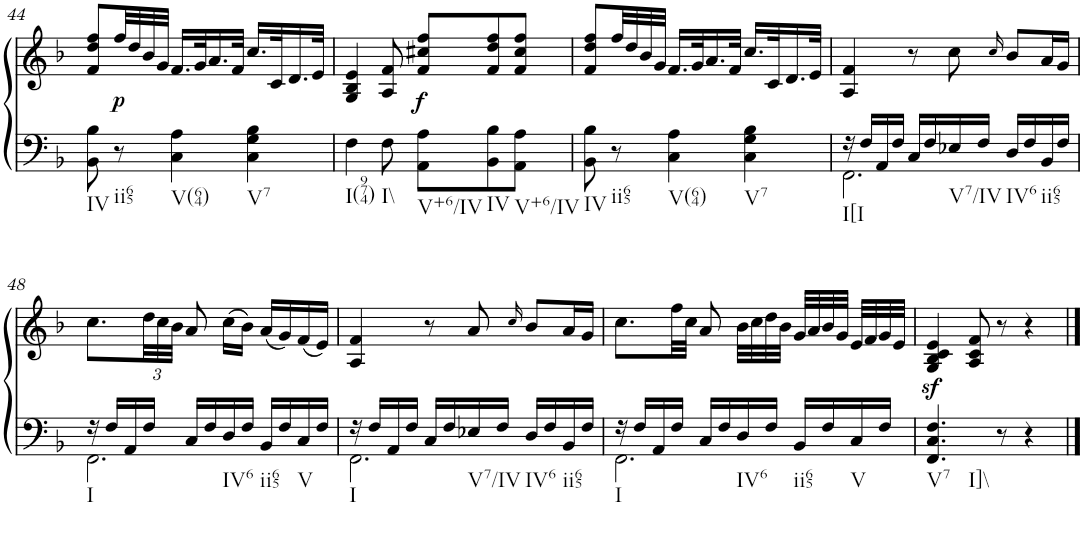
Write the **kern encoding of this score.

**kern	**kern	**dynam
*part1	*part1	*part1
*staff2	*staff1	*staff1/2
*I"Piano	*	*
*I'Pno.	*	*
!!LO:PB:g=z
*clefF4	*clefG2	*
*k[b-]	*k[b-]	*
*F:	*F:	*
*M3/4	*M3/4	*
=44	=44	=44
!LO:TX:b:t=IV	!	!
8BB-\ 8B-\	8f/ 8dd/ 8ff/L	.
!LO:TX:b:t=ii65	!	!
!	!	!LO:DY:b
8r	32ff/LL	p
.	32dd/	.
.	32b-/	.
.	32g/JJJ	.
!LO:TX:b:t=V(64)	!	!
4C\ 4A\	16.f/LL	.
.	32g/K	.
.	16.a/	.
.	32f/JJk	.
!LO:TX:b:t=V7	!	!
4C\ 4G\ 4B-\	16.cc/LL	.
.	32c/K	.
.	16.d/	.
.	32e/JJk	.
=45	=45	=45
!LO:TX:b:t=I(974)	!	!
4F\	4G/ 4B-/ 4e/	.
!LO:TX:b:t=I\\	!	!
8F\	8A/ 8f/	.
!LO:TX:b:t=V+6/IV	!	!
!	!	!LO:DY:b
8AA\ 8A\L	8f/ 8cc#X/ 8ff/L	f
!LO:TX:b:t=IV	!	!
8BB-\ 8B-\	8f/ 8dd/ 8ff/	.
!LO:TX:b:t=V+6/IV	!	!
8AA\ 8A\J	8f/ 8cc#/ 8ff/J	.
=46	=46	=46
!LO:TX:b:t=IV	!	!
8BB-\ 8B-\	8f/ 8dd/ 8ff/L	.
!LO:TX:b:t=ii65	!	!
8r	32ff/LL	.
.	32dd/	.
.	32b-/	.
.	32g/JJJ	.
!LO:TX:b:t=V(64)	!	!
4C\ 4A\	16.f/LL	.
.	32g/K	.
.	16.a/	.
.	32f/JJk	.
!LO:TX:b:t=V7	!	!
4C\ 4G\ 4B-\	16.cc/LL	.
.	32c/K	.
.	16.d/	.
.	32e/JJk	.
=47	=47	=47
*^	*	*
!LO:TX:b:t=I[I	!	!	!
16r	2.FF\	4A/ 4f/	.
16F/LL	.	.	.
16AA/	.	.	.
16F/JJ	.	.	.
16C/LL	.	8r	.
16F/	.	.	.
!LO:TX:b:t=V7/IV	!	!	!
16E-X/	.	8cc\	.
16F/JJ	.	.	.
.	.	16qcc/	.
!LO:TX:b:t=IV6	!	!	!
16D/LL	.	8b-/L	.
16F/	.	.	.
!LO:TX:b:t=ii65	!	!	!
16BB-/	.	16a/L	.
16F/JJ	.	16g/JJ	.
!!LO:LB:g=z
=48	=48	=48	=48
!LO:TX:b:t=I	!	!	!
16r	2.FF\	8.cc\L	.
16F/LL	.	.	.
16AA/	.	.	.
*	*	*Xbrackettup	*
16F/JJ	.	48dd\LL	.
.	.	48cc\	.
.	.	48b-\JJJ	.
16C/LL	.	8a/	.
16F/	.	.	.
!LO:TX:b:t=IV6	!	!	!
16D/	.	(16cc\LL	.
16F/JJ	.	16b-\JJ)	.
!LO:TX:b:t=ii65	!	!	!
16BB-/LL	.	(16a/LL	.
16F/	.	16g/)	.
!LO:TX:b:t=V	!	!	!
16C/	.	(16f/	.
16F/JJ	.	16e/JJ)	.
=49	=49	=49	=49
!LO:TX:b:t=I	!	!	!
16r	2.FF\	4A/ 4f/	.
16F/LL	.	.	.
16AA/	.	.	.
16F/JJ	.	.	.
16C/LL	.	8r	.
16F/	.	.	.
!LO:TX:b:t=V7/IV	!	!	!
16E-X/	.	8a/	.
16F/JJ	.	.	.
.	.	16qcc/	.
!LO:TX:b:t=IV6	!	!	!
16D/LL	.	8b-/L	.
16F/	.	.	.
!LO:TX:b:t=ii65	!	!	!
16BB-/	.	16a/L	.
16F/JJ	.	16g/JJ	.
=50	=50	=50	=50
!LO:TX:b:t=I	!	!	!
16r	2.FF\	8.cc\L	.
16F/LL	.	.	.
16AA/	.	.	.
16F/JJ	.	32ff\LL	.
.	.	32cc\JJJ	.
16C/LL	.	8a/	.
16F/	.	.	.
!LO:TX:b:t=IV6	!	!	!
16D/	.	32b-\LLL	.
.	.	32cc\	.
16F/JJ	.	32dd\	.
.	.	32b-\JJJ	.
!LO:TX:b:t=ii65	!	!	!
16BB-/LL	.	32g/LLL	.
.	.	32a/	.
16F/	.	32b-/	.
.	.	32g/JJJ	.
!LO:TX:b:t=V	!	!	!
16C/	.	32e/LLL	.
.	.	32f/	.
16F/JJ	.	32g/	.
.	.	32e/JJJ	.
*v	*v	*	*
=51	=51	=51
!LO:TX:b:t=V7	!	!
!LO:TX:b:t=I]\\	!	!
4.FF/ 4.C/ 4.F/	4G/z< 4B-/z< 4c/z< 4e/z<	.
.	8A/ 8c/ 8f/	.
8r	8r	.
4r	4r	.
==	==	==
*-	*-	*-
